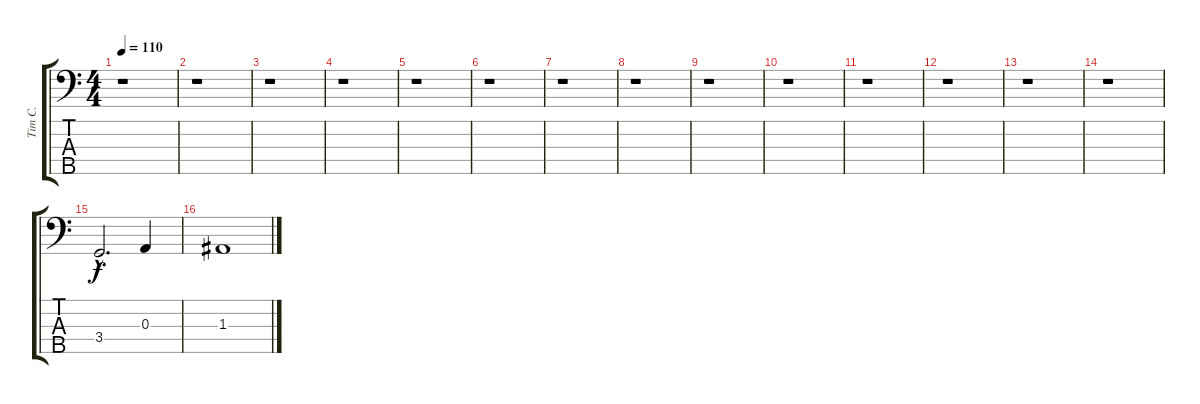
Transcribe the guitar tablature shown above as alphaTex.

\track ("Tim C." "Tim C.") {instrument electricbassfinger}
\staff {score tabs}
\tuning (G2 D2 A1 E1 B0) {hide}
\ts (4 4)
\tempo 110
\clef f4
\ks c
r.1{dy f} |
r.1 |
r.1 |
r.1 |
r.1 |
r.1 |
r.1 |
r.1 |
r.1 |
r.1 |
r.1 |
r.1 |
r.1 |
r.1 |
3.4{hac}.2{d} 0.3.4 |
1.3.1
